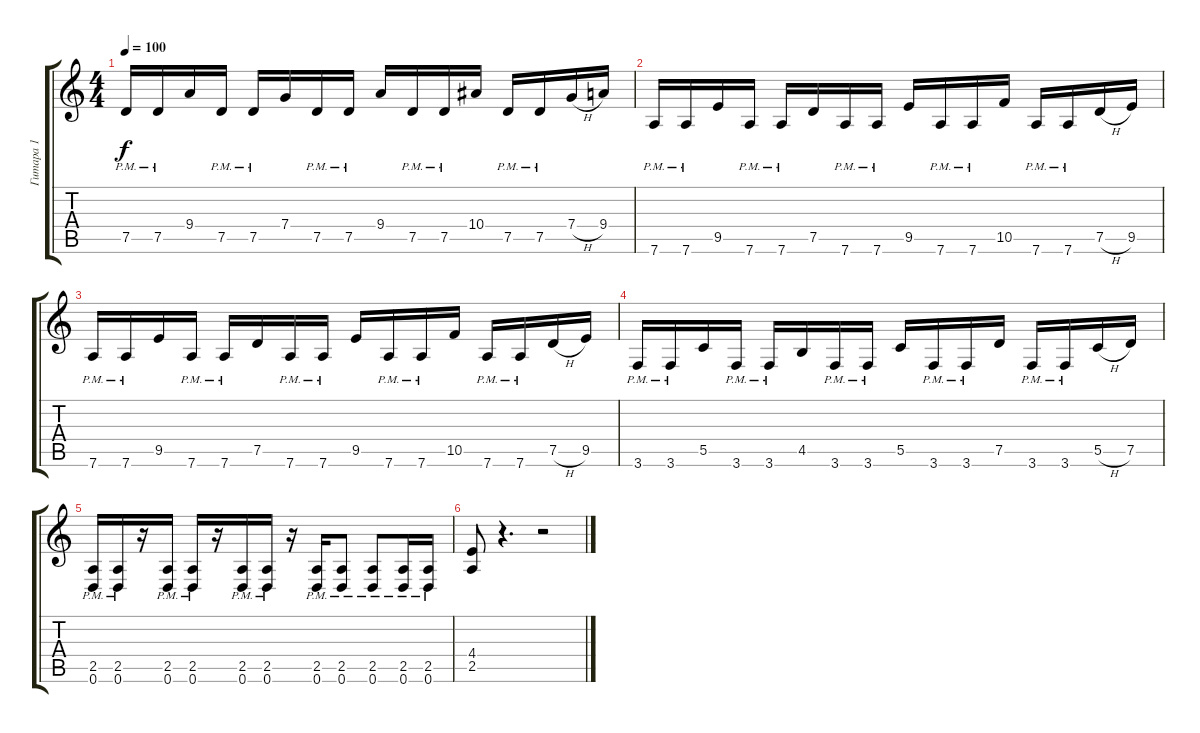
\track ("Гитара 1" "Гитара 1") {instrument overdrivenguitar}
\staff {score tabs}
\tuning (D4 A3 F3 C3 G2 D2) {hide}
\ts (4 4)
\tempo 100
\clef g2
\ks c
7.5{pm}.16{dy f} 7.5{pm}.16 9.4.16 7.5{pm}.16 7.5{pm}.16 7.4.16 7.5{pm}.16 7.5{pm}.16 9.4.16 7.5{pm}.16 7.5{pm}.16 10.4.16 7.5{pm}.16 7.5{pm}.16 7.4{h}.16 9.4.16 |
7.6{pm}.16 7.6{pm}.16 9.5.16 7.6{pm}.16 7.6{pm}.16 7.5.16 7.6{pm}.16 7.6{pm}.16 9.5.16 7.6{pm}.16 7.6{pm}.16 10.5.16 7.6{pm}.16 7.6{pm}.16 7.5{h}.16 9.5.16 |
7.6{pm}.16 7.6{pm}.16 9.5.16 7.6{pm}.16 7.6{pm}.16 7.5.16 7.6{pm}.16 7.6{pm}.16 9.5.16 7.6{pm}.16 7.6{pm}.16 10.5.16 7.6{pm}.16 7.6{pm}.16 7.5{h}.16 9.5.16 |
3.6{pm}.16 3.6{pm}.16 5.5.16 3.6{pm}.16 3.6{pm}.16 4.5.16 3.6{pm}.16 3.6{pm}.16 5.5.16 3.6{pm}.16 3.6{pm}.16 7.5.16 3.6{pm}.16 3.6{pm}.16 5.5{h}.16 7.5.16 |
(2.5{pm} 0.6{pm}).16 (2.5{pm} 0.6{pm}).16 r.16 (2.5{pm} 0.6{pm}).16 (2.5{pm} 0.6{pm}).16 r.16 (2.5{pm} 0.6{pm}).16 (2.5{pm} 0.6{pm}).16 r.16 (2.5{pm} 0.6{pm}).16 (2.5{pm} 0.6{pm}).8 (2.5{pm} 0.6{pm}).8 (2.5{pm} 0.6{pm}).16 (2.5{pm} 0.6{pm}).16 |
(4.4 2.5).8 r.4{d} r.2
